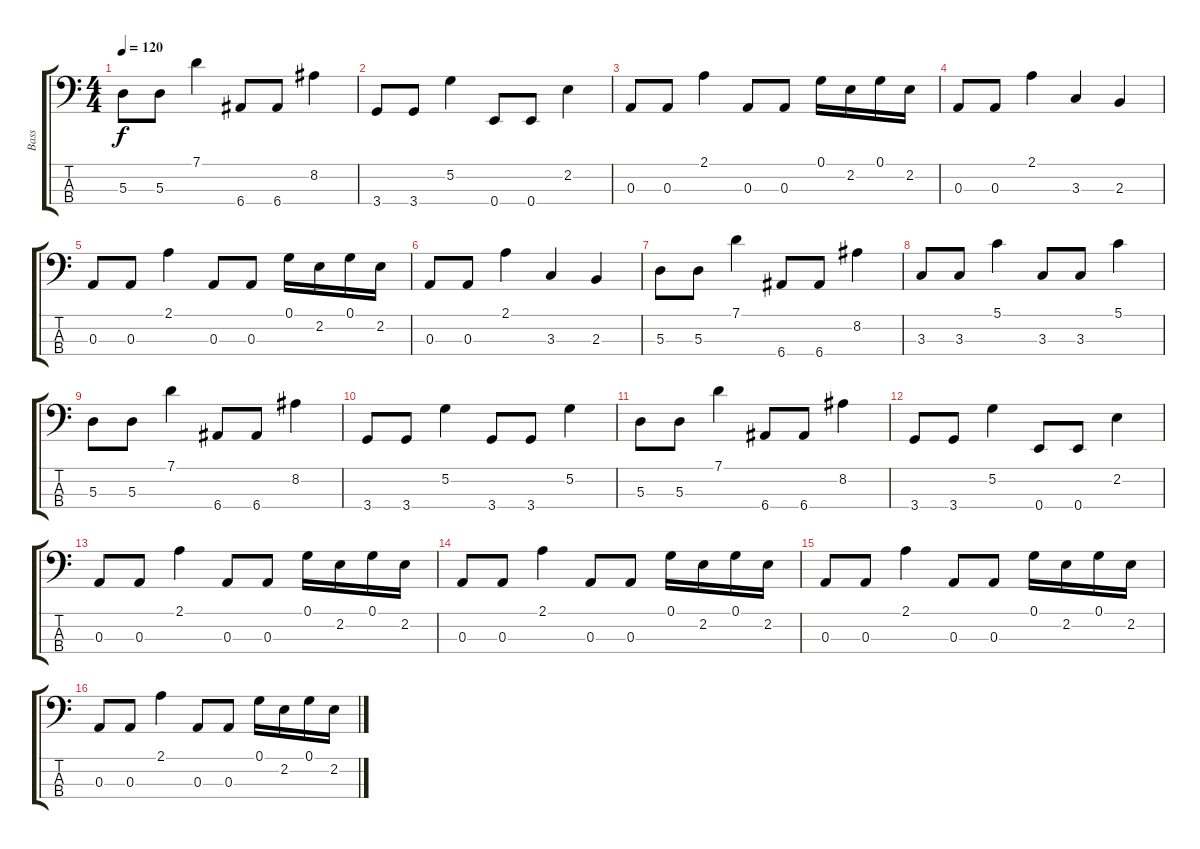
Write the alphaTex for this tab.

\track ("Bass" "Bass") {instrument electricbassfinger}
\staff {score tabs}
\tuning (G2 D2 A1 E1) {hide}
\ts (4 4)
\tempo 120
\clef f4
\ks c
5.3.8{dy f} 5.3.8 7.1.4 6.4.8 6.4.8 8.2.4 |
3.4.8 3.4.8 5.2.4 0.4.8 0.4.8 2.2.4 |
0.3.8 0.3.8 2.1.4 0.3.8 0.3.8 0.1.16 2.2.16 0.1.16 2.2.16 |
0.3.8 0.3.8 2.1.4 3.3.4 2.3.4 |
0.3.8 0.3.8 2.1.4 0.3.8 0.3.8 0.1.16 2.2.16 0.1.16 2.2.16 |
0.3.8 0.3.8 2.1.4 3.3.4 2.3.4 |
5.3.8 5.3.8 7.1.4 6.4.8 6.4.8 8.2.4 |
3.3.8 3.3.8 5.1.4 3.3.8 3.3.8 5.1.4 |
5.3.8 5.3.8 7.1.4 6.4.8 6.4.8 8.2.4 |
3.4.8 3.4.8 5.2.4 3.4.8 3.4.8 5.2.4 |
5.3.8 5.3.8 7.1.4 6.4.8 6.4.8 8.2.4 |
3.4.8 3.4.8 5.2.4 0.4.8 0.4.8 2.2.4 |
0.3.8 0.3.8 2.1.4 0.3.8 0.3.8 0.1.16 2.2.16 0.1.16 2.2.16 |
0.3.8 0.3.8 2.1.4 0.3.8 0.3.8 0.1.16 2.2.16 0.1.16 2.2.16 |
0.3.8 0.3.8 2.1.4 0.3.8 0.3.8 0.1.16 2.2.16 0.1.16 2.2.16 |
0.3.8 0.3.8 2.1.4 0.3.8 0.3.8 0.1.16 2.2.16 0.1.16 2.2.16
